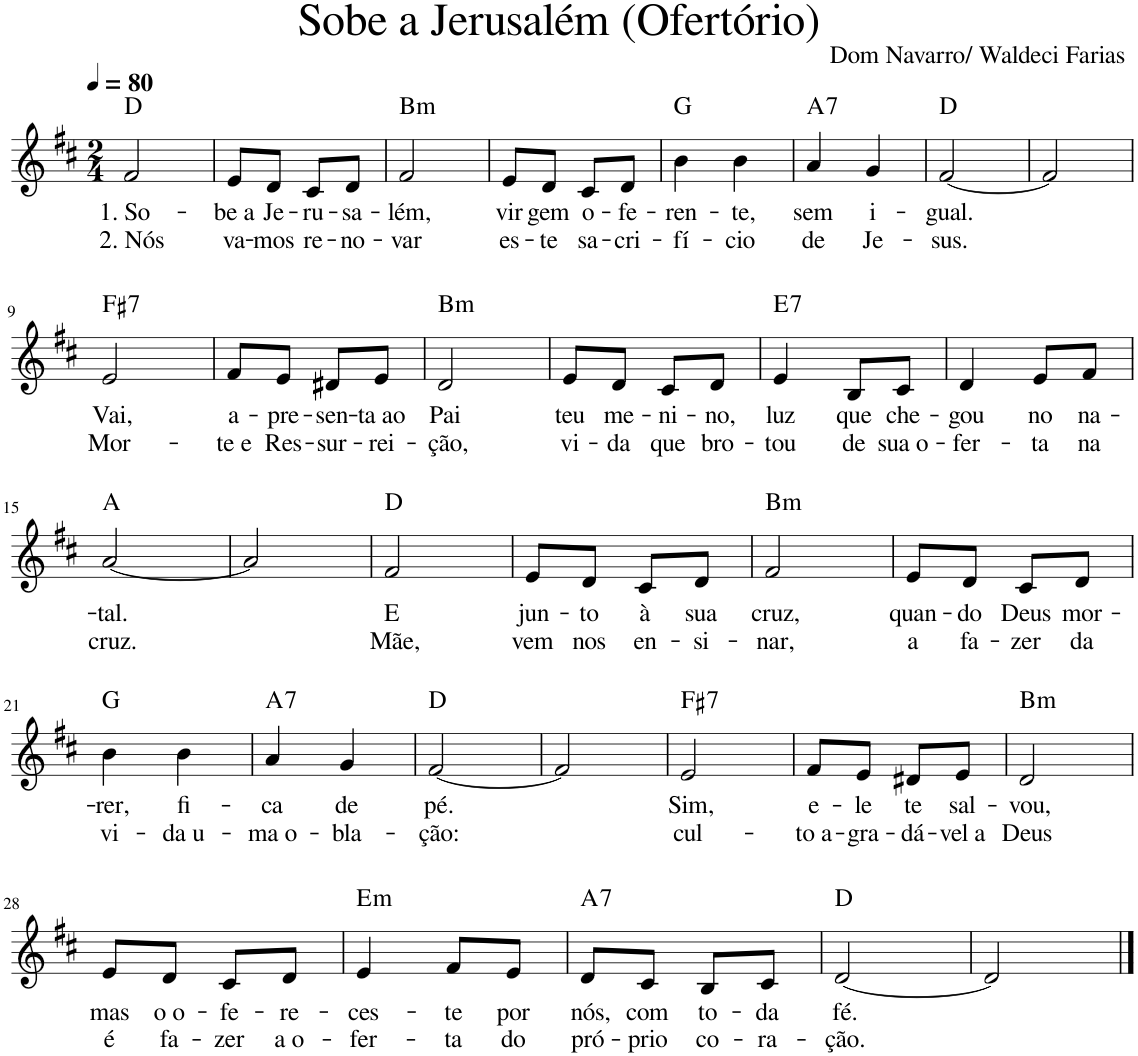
**kern	**text	**text	**harte
*part1	*part1	*part1	*part1
*staff1	*staff1	*staff1	*
*I"Voz	*	*	*
*I'Vo.	*	*	*
!!LO:PB:g=z
*clefG2	*	*	*
*k[f#c#]	*	*	*
*M2/4	*	*	*
*MM80	*	*	*
=1	=1	=1	=1
!LO:TX:a:t=Sobe a Jerusalém (Ofertório)	!	!	!
!LO:TX:a:t=Dom Navarro/ Waldeci Farias	!	!	!
!	!LO:LY:b	!LO:LY:b	!
2f#/	1. So-	2. Nós	D:maj
=2	=2	=2	=2
!	!LO:LY:b	!LO:LY:b	!
8e/L	-be a	va-	.
!	!LO:LY:b	!LO:LY:b	!
8d/J	Je-	-mos	.
!	!LO:LY:b	!LO:LY:b	!
8c#/L	-ru-	re-	.
!	!LO:LY:b	!LO:LY:b	!
8d/J	-sa-	-no-	.
=3	=3	=3	=3
!	!LO:LY:b	!LO:LY:b	!LO:H:kt=m
2f#/	-lém,	-var	B:min
=4	=4	=4	=4
!	!LO:LY:b	!LO:LY:b	!
8e/L	vir-	es-	.
!	!LO:LY:b	!LO:LY:b	!
8d/J	-gem	-te	.
!	!LO:LY:b	!LO:LY:b	!
8c#/L	o-	sa-	.
!	!LO:LY:b	!LO:LY:b	!
8d/J	-fe-	-cri-	.
=5	=5	=5	=5
!	!LO:LY:b	!LO:LY:b	!
4b\	-ren-	-fí-	G:maj
!	!LO:LY:b	!LO:LY:b	!
4b\	-te,	-cio	.
=6	=6	=6	=6
!	!LO:LY:b	!LO:LY:b	!LO:H:kt=7
4a/	sem	de	A:7
!	!LO:LY:b	!LO:LY:b	!
4g/	i-	Je-	.
=7	=7	=7	=7
!	!LO:LY:b	!LO:LY:b	!
[2f#/	-gual.	-sus.	D:maj
=8	=8	=8	=8
2f#/]	.	.	.
!!LO:LB:g=z
=9	=9	=9	=9
!	!LO:LY:b	!LO:LY:b	!LO:H:kt=7
2e/	Vai,	Mor-	F#:7
=10	=10	=10	=10
!	!LO:LY:b	!LO:LY:b	!
8f#/L	a-	-te e	.
!	!LO:LY:b	!LO:LY:b	!
8e/J	-pre-	Res-	.
!	!LO:LY:b	!LO:LY:b	!
8d#X/L	-sen-	-sur-	.
!	!LO:LY:b	!LO:LY:b	!
8e/J	-ta ao	-rei-	.
=11	=11	=11	=11
!	!LO:LY:b	!LO:LY:b	!LO:H:kt=m
2d/	Pai	-ção,	B:min
=12	=12	=12	=12
!	!LO:LY:b	!LO:LY:b	!
8e/L	teu	vi-	.
!	!LO:LY:b	!LO:LY:b	!
8d/J	me-	-da	.
!	!LO:LY:b	!LO:LY:b	!
8c#/L	-ni-	que	.
!	!LO:LY:b	!LO:LY:b	!
8d/J	-no,	bro-	.
=13	=13	=13	=13
!	!LO:LY:b	!LO:LY:b	!LO:H:kt=7
4e/	luz	-tou	E:7
!	!LO:LY:b	!LO:LY:b	!
8B/L	que	de	.
!	!LO:LY:b	!LO:LY:b	!
8c#/J	che-	sua o-	.
=14	=14	=14	=14
!	!LO:LY:b	!LO:LY:b	!
4d/	-gou	-fer-	.
!	!LO:LY:b	!LO:LY:b	!
8e/L	no	-ta	.
!	!LO:LY:b	!LO:LY:b	!
8f#/J	na-	na	.
!!LO:LB:g=z
=15	=15	=15	=15
!	!LO:LY:b	!LO:LY:b	!
[2a/	-tal.	cruz.	A:maj
=16	=16	=16	=16
2a/]	.	.	.
=17	=17	=17	=17
!	!LO:LY:b	!LO:LY:b	!
2f#/	E	Mãe,	D:maj
=18	=18	=18	=18
!	!LO:LY:b	!LO:LY:b	!
8e/L	jun-	vem	.
!	!LO:LY:b	!LO:LY:b	!
8d/J	-to	nos	.
!	!LO:LY:b	!LO:LY:b	!
8c#/L	à	en-	.
!	!LO:LY:b	!LO:LY:b	!
8d/J	sua	-si-	.
=19	=19	=19	=19
!	!LO:LY:b	!LO:LY:b	!LO:H:kt=m
2f#/	cruz,	-nar,	B:min
=20	=20	=20	=20
!	!LO:LY:b	!LO:LY:b	!
8e/L	quan-	a	.
!	!LO:LY:b	!LO:LY:b	!
8d/J	-do	fa-	.
!	!LO:LY:b	!LO:LY:b	!
8c#/L	Deus	-zer	.
!	!LO:LY:b	!LO:LY:b	!
8d/J	mor-	da	.
!!LO:LB:g=z
=21	=21	=21	=21
!	!LO:LY:b	!LO:LY:b	!
4b\	-rer,	vi-	G:maj
!	!LO:LY:b	!LO:LY:b	!
4b\	fi-	-da u-	.
=22	=22	=22	=22
!	!LO:LY:b	!LO:LY:b	!LO:H:kt=7
4a/	-ca	-ma o-	A:7
!	!LO:LY:b	!LO:LY:b	!
4g/	de	-bla-	.
=23	=23	=23	=23
!	!LO:LY:b	!LO:LY:b	!
[2f#/	pé.	-ção:	D:maj
=24	=24	=24	=24
2f#/]	.	.	.
=25	=25	=25	=25
!	!LO:LY:b	!LO:LY:b	!LO:H:kt=7
2e/	Sim,	cul-	F#:7
=26	=26	=26	=26
!	!LO:LY:b	!LO:LY:b	!
8f#/L	e-	-to a-	.
!	!LO:LY:b	!LO:LY:b	!
8e/J	-le	-gra-	.
!	!LO:LY:b	!LO:LY:b	!
8d#X/L	te	-dá-	.
!	!LO:LY:b	!LO:LY:b	!
8e/J	sal-	-vel a	.
=27	=27	=27	=27
!	!LO:LY:b	!LO:LY:b	!LO:H:kt=m
2d/	-vou,	Deus	B:min
!!LO:LB:g=z
=28	=28	=28	=28
!	!LO:LY:b	!LO:LY:b	!
8e/L	mas	é	.
!	!LO:LY:b	!LO:LY:b	!
8d/J	o o-	fa-	.
!	!LO:LY:b	!LO:LY:b	!
8c#/L	-fe-	-zer	.
!	!LO:LY:b	!LO:LY:b	!
8d/J	-re-	a o-	.
=29	=29	=29	=29
!	!LO:LY:b	!LO:LY:b	!LO:H:kt=m
4e/	-ces-	-fer-	E:min
!	!LO:LY:b	!LO:LY:b	!
8f#/L	-te	-ta	.
!	!LO:LY:b	!LO:LY:b	!
8e/J	por	do	.
=30	=30	=30	=30
!	!LO:LY:b	!LO:LY:b	!LO:H:kt=7
8d/L	nós,	pró-	A:7
!	!LO:LY:b	!LO:LY:b	!
8c#/J	com	-prio	.
!	!LO:LY:b	!LO:LY:b	!
8B/L	to-	co-	.
!	!LO:LY:b	!LO:LY:b	!
8c#/J	-da	-ra-	.
=31	=31	=31	=31
!	!LO:LY:b	!LO:LY:b	!
[2d/	fé.	-ção.	D:maj
=32	=32	=32	=32
2d/]	.	.	.
==	==	==	==
*-	*-	*-	*-
